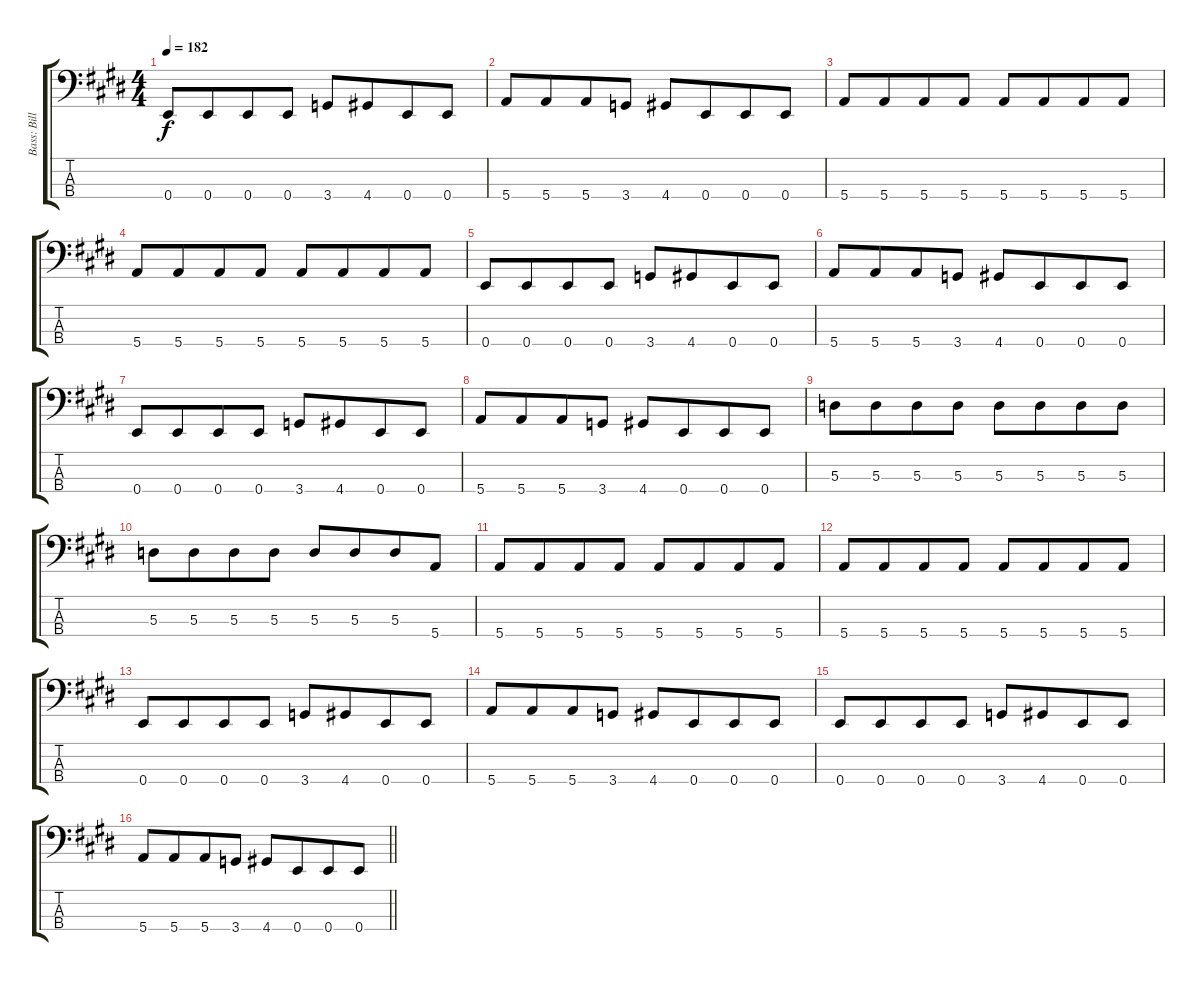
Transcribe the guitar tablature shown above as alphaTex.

\track ("Bass: Billy" "Bass: Bill") {instrument electricbassfinger}
\staff {score tabs}
\tuning (G2 D2 A1 E1) {hide}
\ts (4 4)
\tempo 182
\clef f4
\ks e
0.4.8{dy f} 0.4.8{beam merge} 0.4.8 0.4.8 3.4.8 4.4.8{beam merge} 0.4.8 0.4.8 |
5.4.8 5.4.8{beam merge} 5.4.8 3.4.8 4.4.8{beam merge} 0.4.8{beam merge} 0.4.8 0.4.8 |
5.4.8 5.4.8{beam merge} 5.4.8 5.4.8 5.4.8{beam merge} 5.4.8{beam merge} 5.4.8 5.4.8 |
5.4.8 5.4.8{beam merge} 5.4.8 5.4.8 5.4.8{beam merge} 5.4.8{beam merge} 5.4.8 5.4.8 |
0.4.8 0.4.8{beam merge} 0.4.8 0.4.8 3.4.8 4.4.8{beam merge} 0.4.8 0.4.8 |
5.4.8 5.4.8{beam merge} 5.4.8 3.4.8 4.4.8{beam merge} 0.4.8{beam merge} 0.4.8 0.4.8 |
0.4.8 0.4.8{beam merge} 0.4.8 0.4.8 3.4.8 4.4.8{beam merge} 0.4.8 0.4.8 |
5.4.8 5.4.8{beam merge} 5.4.8 3.4.8 4.4.8{beam merge} 0.4.8{beam merge} 0.4.8 0.4.8 |
5.3.8 5.3.8{beam merge} 5.3.8 5.3.8 5.3.8{beam merge} 5.3.8{beam merge} 5.3.8 5.3.8 |
5.3.8 5.3.8{beam merge} 5.3.8 5.3.8 5.3.8{beam merge} 5.3.8{beam merge} 5.3.8 5.4.8 |
5.4.8 5.4.8{beam merge} 5.4.8 5.4.8 5.4.8{beam merge} 5.4.8{beam merge} 5.4.8 5.4.8 |
5.4.8 5.4.8{beam merge} 5.4.8 5.4.8 5.4.8{beam merge} 5.4.8{beam merge} 5.4.8 5.4.8 |
0.4.8 0.4.8{beam merge} 0.4.8 0.4.8 3.4.8 4.4.8{beam merge} 0.4.8 0.4.8 |
5.4.8 5.4.8{beam merge} 5.4.8 3.4.8 4.4.8{beam merge} 0.4.8{beam merge} 0.4.8 0.4.8 |
0.4.8 0.4.8{beam merge} 0.4.8 0.4.8 3.4.8 4.4.8{beam merge} 0.4.8 0.4.8 |
\barLineRight lightlight
5.4.8 5.4.8{beam merge} 5.4.8 3.4.8 4.4.8{beam merge} 0.4.8{beam merge} 0.4.8 0.4.8
